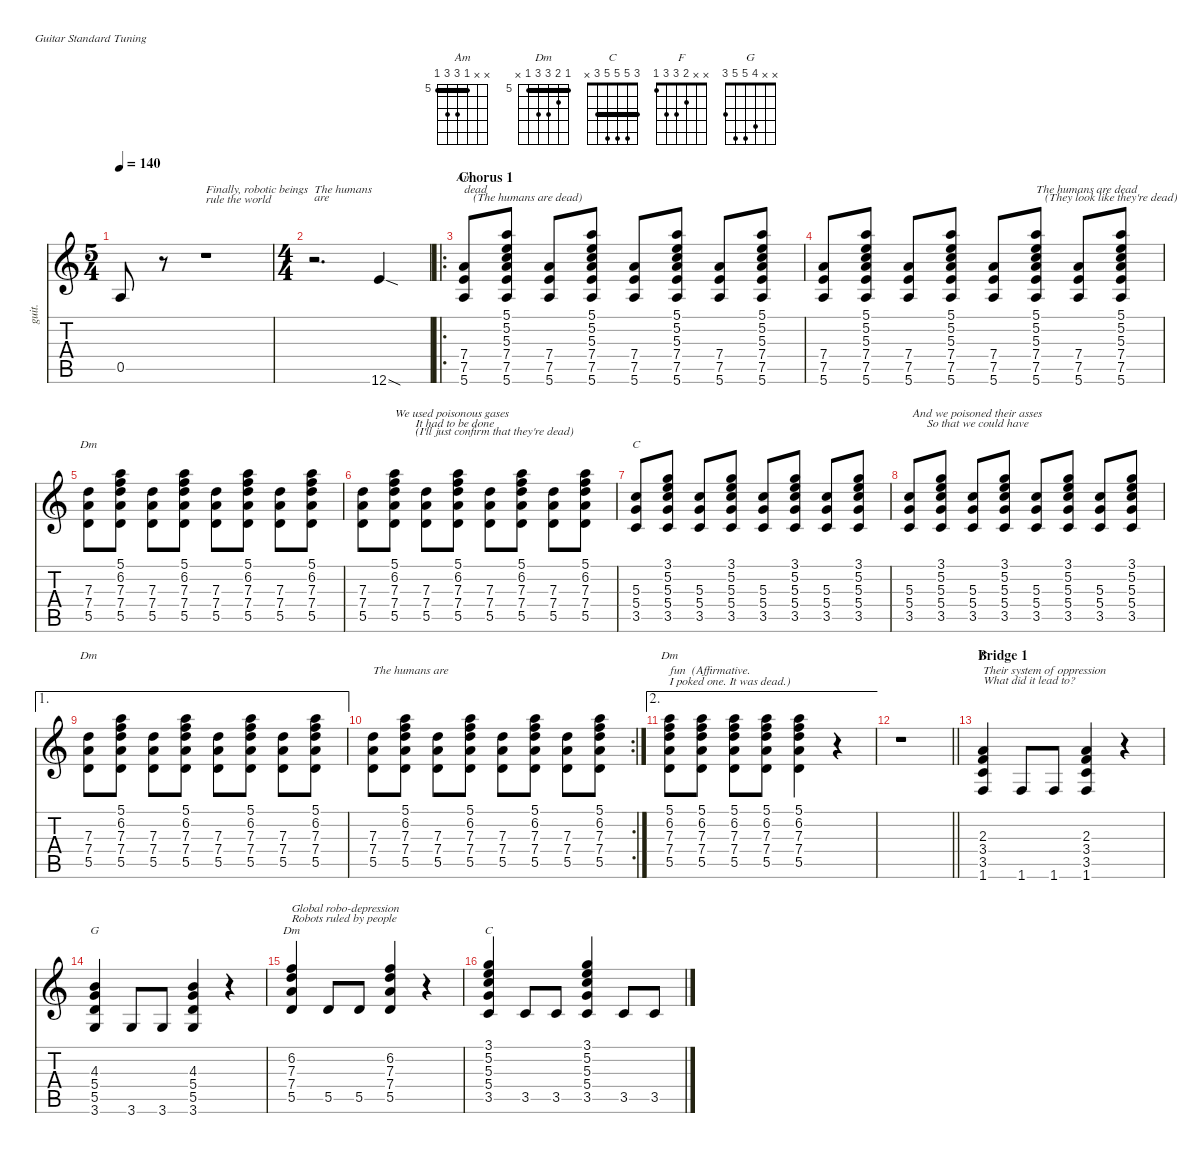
\defaultSystemsLayout 4
\hideDynamics
\bracketExtendMode nobrackets
\otherSystemsTrackNameOrientation horizontal
\track ("Guitar1,2-2" "guit.") {defaultSystemsLayout 4 instrument acousticguitarnylon}
\staff {score tabs}
\tuning (E4 B3 G3 D3 A2 E2)
\chord ("Am" x x 5 7 7 5) {firstfret 5 showfingering false barre 5}
\chord ("Dm" x 6 7 7 5 x) {firstfret 5 showfingering false}
\chord ("C" x 5 5 5 3 x) {showfingering false}
\chord ("Dm" 5 6 7 7 5 x) {firstfret 5 showfingering false barre 5}
\chord ("F" x x 2 3 3 1) {showfingering false}
\chord ("G" x x 4 5 5 3) {showfingering false}
\chord ("C" 3 5 5 5 3 x) {showfingering false barre 3}
\ts (5 4)
\beaming (8 6 4)
\tempo 140
\clef g2
\ks aminor
0.5.8{dy f beam Up} r.8{beam Up} r.1{txt "Finally, robotic beings \nrule the world" beam Down} |
\ts (4 4)
\beaming (8 2 2 2 2)
r.2{d txt "The humans \nare" beam Down} 12.6{sod}.4{beam Up} |
\ro
\section ("" "Chorus 1")
(7.4 7.5 5.6).8{ch "Am" txt "dead \n   (The humans are dead)" beam Up} (5.1 5.2 5.3 7.4 7.5 5.6).8{beam Up} (7.4 7.5 5.6).8{beam Up} (5.1 5.2 5.3 7.4 7.5 5.6).8{beam Up} (7.4 7.5 5.6).8{beam Up} (5.1 5.2 5.3 7.4 7.5 5.6).8{beam Up} (7.4 7.5 5.6).8{beam Up} (5.1 5.2 5.3 7.4 7.5 5.6).8{beam Up} |
(7.4 7.5 5.6).8{beam Up} (5.1 5.2 5.3 7.4 7.5 5.6).8{beam Up} (7.4 7.5 5.6).8{beam Up} (5.1 5.2 5.3 7.4 7.5 5.6).8{beam Up} (7.4 7.5 5.6).8{beam Up} (5.1 5.2 5.3 7.4 7.5 5.6).8{txt "The humans are dead \n   (They look like they're dead)" beam Up} (7.4 7.5 5.6).8{beam Up} (5.1 5.2 5.3 7.4 7.5 5.6).8{beam Up} |
(7.3 7.4 5.5).8{ch "Dm" beam Down} (5.1 6.2 7.3 7.4 5.5).8{beam Down} (7.3 7.4 5.5).8{beam Down} (5.1 6.2 7.3 7.4 5.5).8{beam Down} (7.3 7.4 5.5).8{beam Down} (5.1 6.2 7.3 7.4 5.5).8{beam Down} (7.3 7.4 5.5).8{beam Down} (5.1 6.2 7.3 7.4 5.5).8{beam Down} |
(7.3 7.4 5.5).8{beam Down} (5.1 6.2 7.3 7.4 5.5).8{txt "We used poisonous gases\n       It had to be done\n       (I'll just confirm that they're dead)" beam Down} (7.3 7.4 5.5).8{beam Down} (5.1 6.2 7.3 7.4 5.5).8{beam Down} (7.3 7.4 5.5).8{beam Down} (5.1 6.2 7.3 7.4 5.5).8{beam Down} (7.3 7.4 5.5).8{beam Down} (5.1 6.2 7.3 7.4 5.5).8{beam Down} |
(5.3 5.4 3.5).8{ch "C" beam Up} (3.1 5.2 5.3 5.4 3.5).8{beam Up} (5.3 5.4 3.5).8{beam Up} (3.1 5.2 5.3 5.4 3.5).8{beam Up} (5.3 5.4 3.5).8{beam Up} (3.1 5.2 5.3 5.4 3.5).8{beam Up} (5.3 5.4 3.5).8{beam Up} (3.1 5.2 5.3 5.4 3.5).8{beam Up} |
(5.3 5.4 3.5).8{txt " And we poisoned their asses\n      So that we could have" beam Up} (3.1 5.2 5.3 5.4 3.5).8{beam Up} (5.3 5.4 3.5).8{beam Up} (3.1 5.2 5.3 5.4 3.5).8{beam Up} (5.3 5.4 3.5).8{beam Up} (3.1 5.2 5.3 5.4 3.5).8{beam Up} (5.3 5.4 3.5).8{beam Up} (3.1 5.2 5.3 5.4 3.5).8{beam Up} |
\ae 1
(7.3 7.4 5.5).8{ch "Dm" beam Down} (5.1 6.2 7.3 7.4 5.5).8{beam Down} (7.3 7.4 5.5).8{beam Down} (5.1 6.2 7.3 7.4 5.5).8{beam Down} (7.3 7.4 5.5).8{beam Down} (5.1 6.2 7.3 7.4 5.5).8{beam Down} (7.3 7.4 5.5).8{beam Down} (5.1 6.2 7.3 7.4 5.5).8{beam Down} |
\rc 2
(7.3 7.4 5.5).8{txt "The humans are" beam Down} (5.1 6.2 7.3 7.4 5.5).8{beam Down} (7.3 7.4 5.5).8{beam Down} (5.1 6.2 7.3 7.4 5.5).8{beam Down} (7.3 7.4 5.5).8{beam Down} (5.1 6.2 7.3 7.4 5.5).8{beam Down} (7.3 7.4 5.5).8{beam Down} (5.1 6.2 7.3 7.4 5.5).8{beam Down} |
\ae 2
(5.1 6.2 7.3 7.4 5.5).8{ch "Dm" txt "fun  (Affirmative. \nI poked one. It was dead.)" beam Down} (5.5 7.4 7.3 6.2 5.1).8{beam Down} (5.5 7.4 7.3 6.2 5.1).8{beam Down} (5.5 7.4 7.3 6.2 5.1).8{beam Down} (5.5 7.4 7.3 6.2 5.1).4{beam Down} r.4{beam Down} |
\barLineRight lightlight
r.1{beam Down} |
\section ("" "Bridge 1")
(2.3 3.4 3.5 1.6).4{ch "F" txt "Their system of oppression\nWhat did it lead to?" beam Up} 1.6.8{beam Up} 1.6.8{beam Up} (2.3 3.4 3.5 1.6).4{beam Up} r.4{beam Up} |
(4.3 5.4 5.5 3.6).4{ch "G" beam Up} 3.6.8{beam Up} 3.6.8{beam Up} (4.3 5.4 5.5 3.6).4{beam Up} r.4{beam Up} |
(6.2 7.3 7.4 5.5).4{ch "Dm" txt "Global robo-depression\nRobots ruled by people" beam Up} 5.5.8{beam Up} 5.5.8{beam Up} (6.2 7.3 7.4 5.5).4{beam Up} r.4{beam Up} |
(3.1 5.2 5.3 5.4 3.5).4{ch "C" beam Up} 3.5.8{beam Up} 3.5.8{beam Up} (3.1 5.2 5.3 5.4 3.5).4{beam Up} 3.5.8{beam Up} 3.5.8{beam Up}
